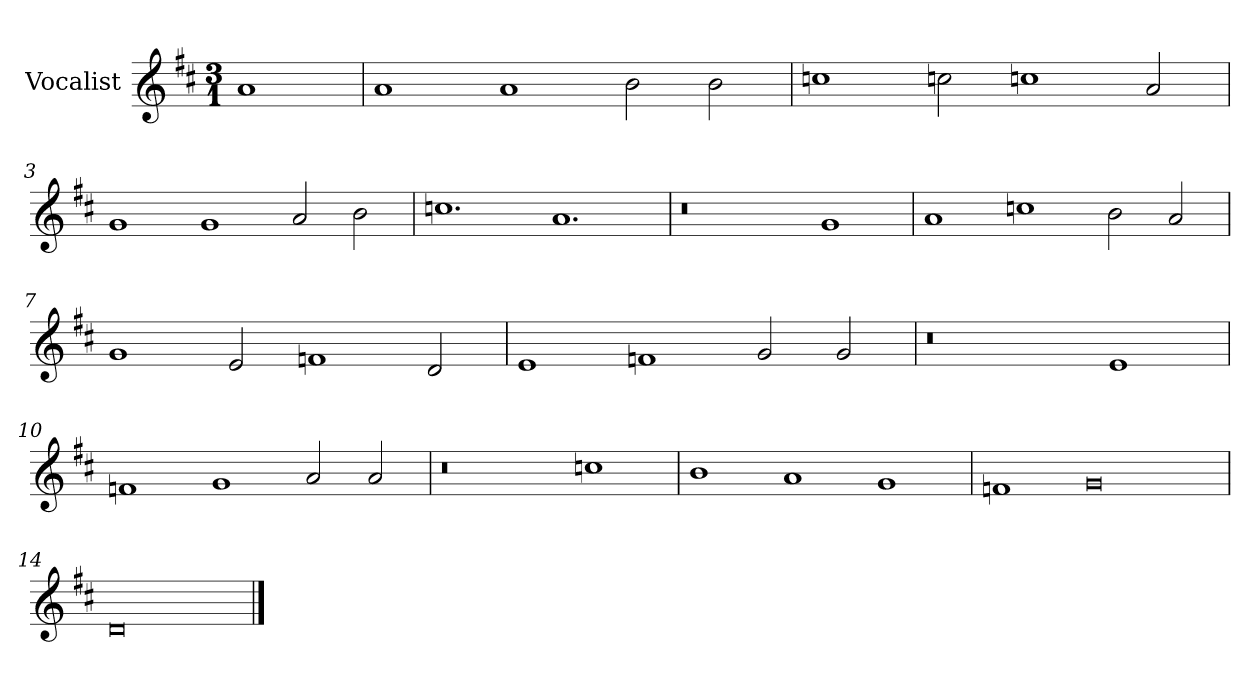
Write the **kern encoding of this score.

**kern
*part1
*staff1
*I"Vocalist
*k[f#c#]
*D:
*M3/1
=
1a
=1
1a
1a
2b
2b
=2
1ccn
2ccn
1ccn
2a
=3
1g
1g
2a
2b
=4
1.ccn
1.a
=5
0r
1g
=6
1a
1ccn
2b
2a
=7
1g
2e
1fn
2d
=8
1e
1fn
2g
2g
=9
0r
1e
=10
1fn
1g
2a
2a
=11
0r
1ccn
=12
1b
1a
1g
=13
1fn
0g
=14
0d
==
*-
